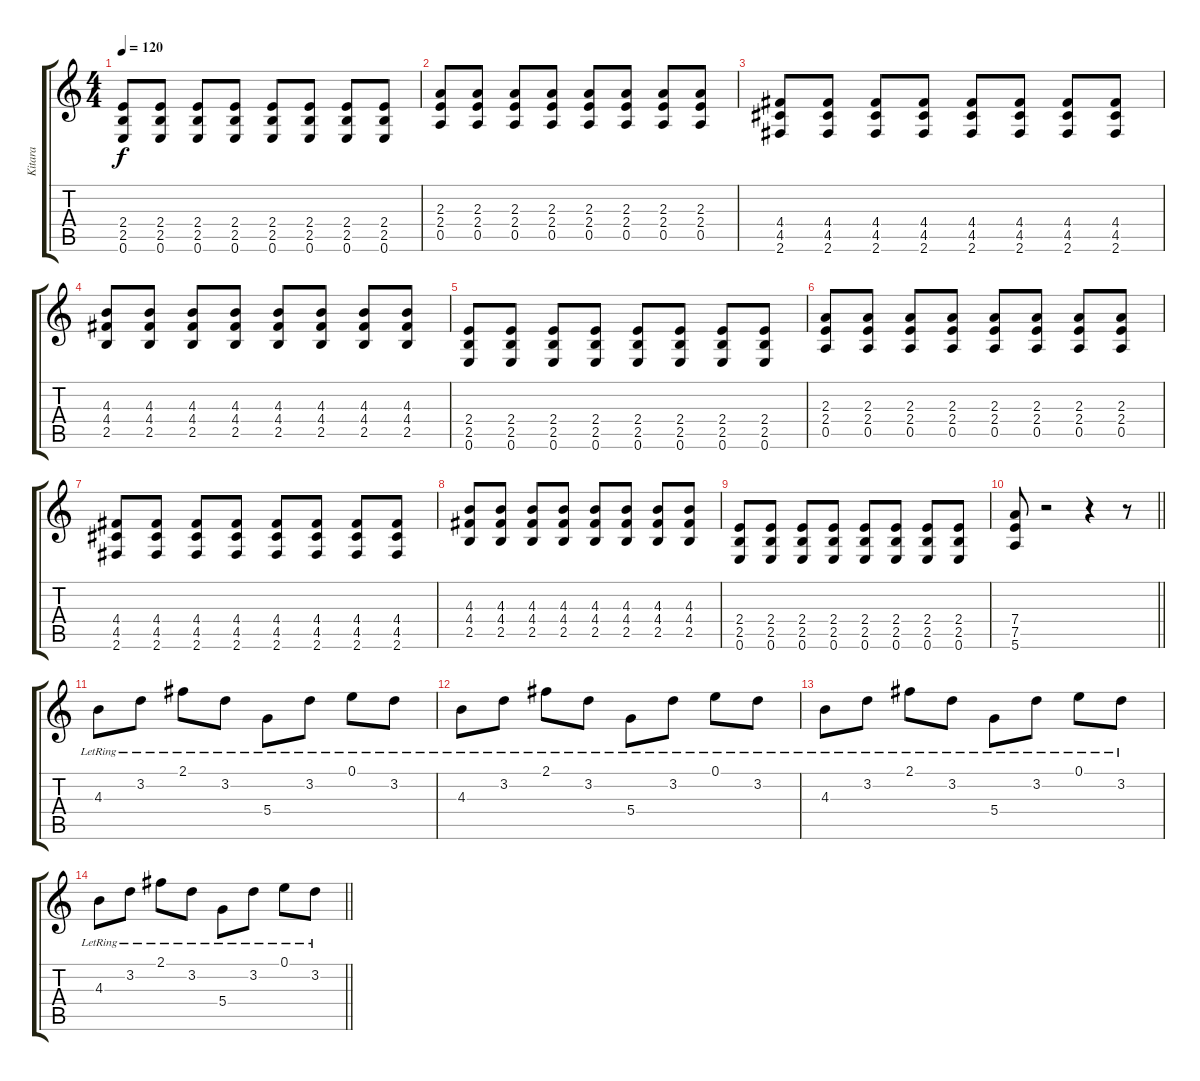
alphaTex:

\track ("Kitara" "Kitara") {instrument acousticguitarsteel}
\staff {score tabs}
\tuning (E4 B3 G3 D3 A2 E2) {hide}
\ts (4 4)
\tempo 120
\clef g2
\ks c
(2.4 2.5 0.6).8{dy f instrument distortionguitar} (2.4 2.5 0.6).8 (2.4 2.5 0.6).8 (2.4 2.5 0.6).8 (2.4 2.5 0.6).8 (2.4 2.5 0.6).8 (2.4 2.5 0.6).8 (2.4 2.5 0.6).8 |
(2.3 2.4 0.5).8 (2.3 2.4 0.5).8 (2.3 2.4 0.5).8 (2.3 2.4 0.5).8 (2.3 2.4 0.5).8 (2.3 2.4 0.5).8 (2.3 2.4 0.5).8 (2.3 2.4 0.5).8 |
(4.4 4.5 2.6).8 (4.4 4.5 2.6).8 (4.4 4.5 2.6).8 (4.4 4.5 2.6).8 (4.4 4.5 2.6).8 (4.4 4.5 2.6).8 (4.4 4.5 2.6).8 (4.4 4.5 2.6).8 |
(4.3 4.4 2.5).8 (4.3 4.4 2.5).8 (4.3 4.4 2.5).8 (4.3 4.4 2.5).8 (4.3 4.4 2.5).8 (4.3 4.4 2.5).8 (4.3 4.4 2.5).8 (4.3 4.4 2.5).8 |
(2.4 2.5 0.6).8{instrument distortionguitar} (2.4 2.5 0.6).8 (2.4 2.5 0.6).8 (2.4 2.5 0.6).8 (2.4 2.5 0.6).8 (2.4 2.5 0.6).8 (2.4 2.5 0.6).8 (2.4 2.5 0.6).8 |
(2.3 2.4 0.5).8 (2.3 2.4 0.5).8 (2.3 2.4 0.5).8 (2.3 2.4 0.5).8 (2.3 2.4 0.5).8 (2.3 2.4 0.5).8 (2.3 2.4 0.5).8 (2.3 2.4 0.5).8 |
(4.4 4.5 2.6).8 (4.4 4.5 2.6).8 (4.4 4.5 2.6).8 (4.4 4.5 2.6).8 (4.4 4.5 2.6).8 (4.4 4.5 2.6).8 (4.4 4.5 2.6).8 (4.4 4.5 2.6).8 |
(4.3 4.4 2.5).8 (4.3 4.4 2.5).8 (4.3 4.4 2.5).8 (4.3 4.4 2.5).8 (4.3 4.4 2.5).8 (4.3 4.4 2.5).8 (4.3 4.4 2.5).8 (4.3 4.4 2.5).8 |
(2.4 2.5 0.6).8{instrument distortionguitar} (2.4 2.5 0.6).8 (2.4 2.5 0.6).8 (2.4 2.5 0.6).8 (2.4 2.5 0.6).8 (2.4 2.5 0.6).8 (2.4 2.5 0.6).8 (2.4 2.5 0.6).8 |
\barLineRight lightlight
(7.4 7.5 5.6).8 r.2 r.4 r.8 |
4.3{lr}.8{instrument acousticguitarsteel} 3.2{lr}.8 2.1{lr}.8 3.2{lr}.8 5.4{lr}.8 3.2{lr}.8 0.1{lr}.8 3.2{lr}.8 |
4.3{lr}.8 3.2{lr}.8 2.1{lr}.8 3.2{lr}.8 5.4{lr}.8 3.2{lr}.8 0.1{lr}.8 3.2{lr}.8 |
4.3{lr}.8{instrument acousticguitarsteel} 3.2{lr}.8 2.1{lr}.8 3.2{lr}.8 5.4{lr}.8 3.2{lr}.8 0.1{lr}.8 3.2{lr}.8 |
\barLineRight lightlight
4.3{lr}.8 3.2{lr}.8 2.1{lr}.8 3.2{lr}.8 5.4{lr}.8 3.2{lr}.8 0.1{lr}.8 3.2{lr}.8
